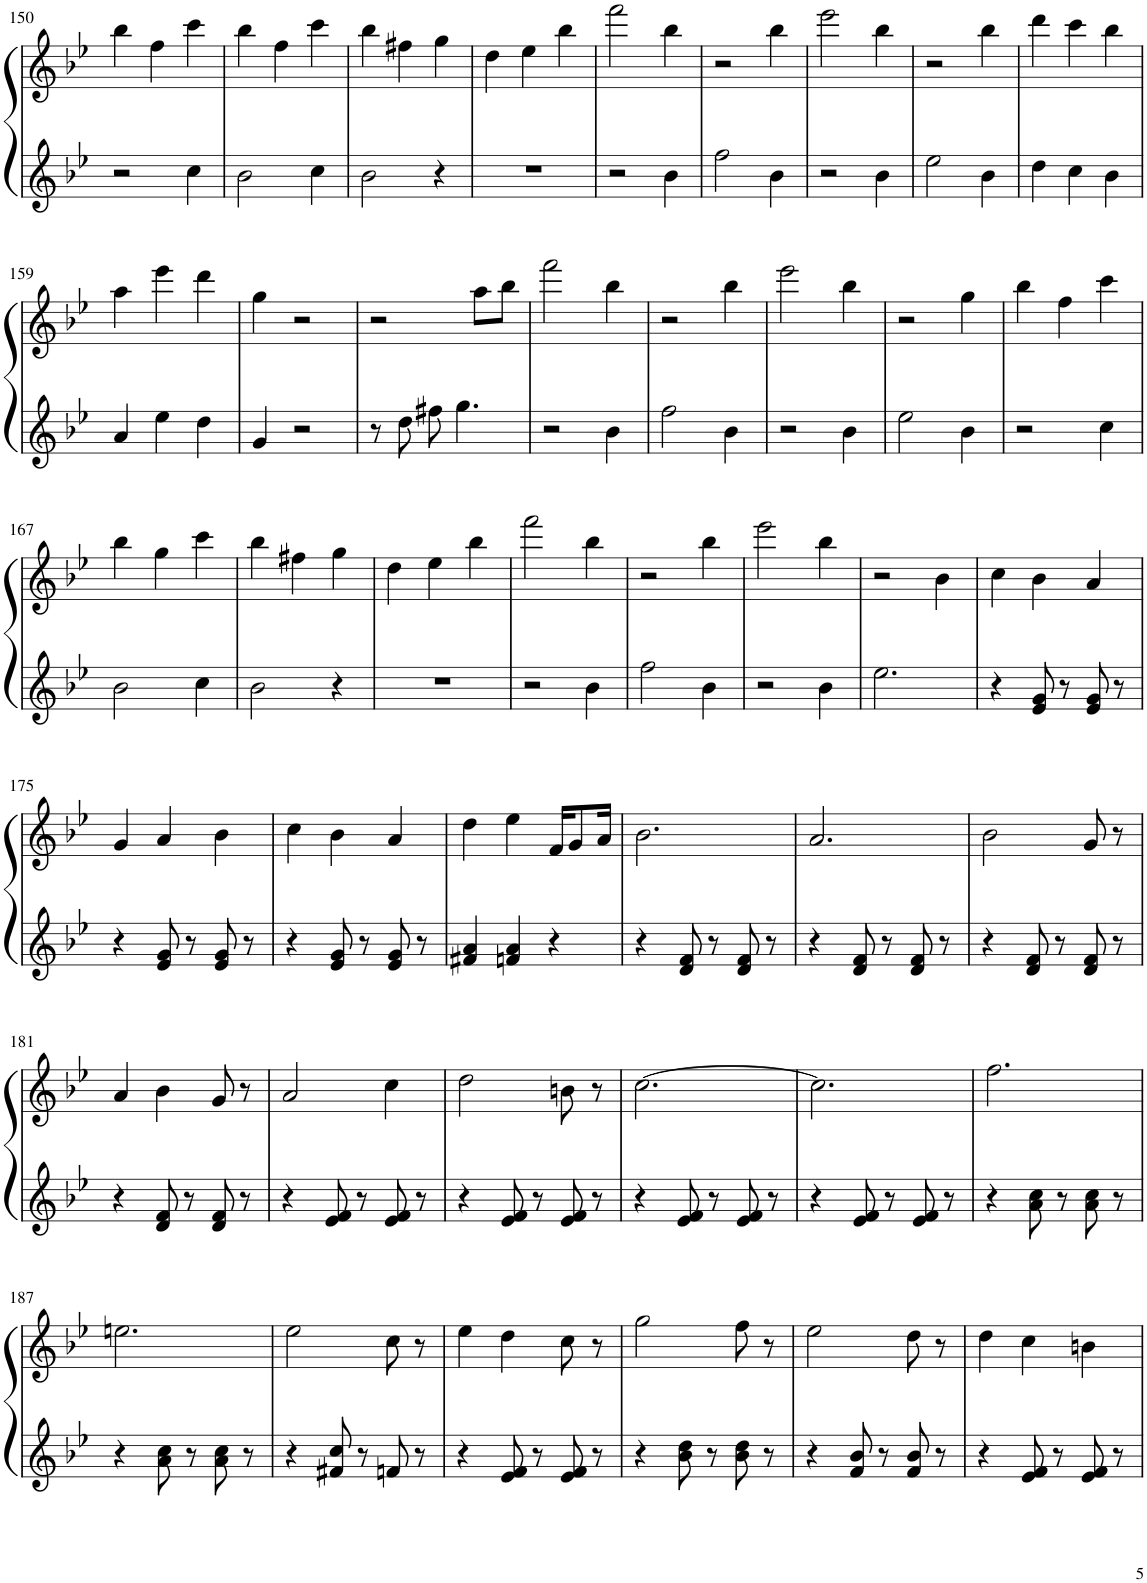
**kern	**kern
*part1	*part1
*staff2	*staff1
*I"Piano	*
*I'Pno.	*
!!LO:PB:g=z
*clefG2	*clefG2
*k[b-e-]	*k[b-e-]
*M3/4	*M3/4
=150	=150
2r	4bb-\
.	4ff\
4cc\	4ccc\
=151	=151
2b-\	4bb-\
.	4ff\
4cc\	4ccc\
=152	=152
2b-\	4bb-\
.	4ff#X\
4r	4gg\
=153	=153
2.r	4dd\
.	4ee-\
.	4bb-\
=154	=154
2r	2fff\
4b-\	4bb-\
=155	=155
2ff\	2r
4b-\	4bb-\
=156	=156
2r	2eee-\
4b-\	4bb-\
=157	=157
2ee-\	2r
4b-\	4bb-\
=158	=158
4dd\	4ddd\
4cc\	4ccc\
4b-\	4bb-\
!!LO:LB:g=z
=159	=159
4a/	4aa\
4ee-\	4eee-\
4dd\	4ddd\
=160	=160
4g/	4gg\
2r	2r
=161	=161
8r	2r
8dd\	.
8ff#X\	.
4.gg\	.
.	8aa\L
.	8bb-\J
=162	=162
2r	2fff\
4b-\	4bb-\
=163	=163
2ff\	2r
4b-\	4bb-\
=164	=164
2r	2eee-\
4b-\	4bb-\
=165	=165
2ee-\	2r
4b-\	4gg\
=166	=166
2r	4bb-\
.	4ff\
4cc\	4ccc\
!!LO:LB:g=z
=167	=167
2b-\	4bb-\
.	4gg\
4cc\	4ccc\
=168	=168
2b-\	4bb-\
.	4ff#X\
4r	4gg\
=169	=169
2.r	4dd\
.	4ee-\
.	4bb-\
=170	=170
2r	2fff\
4b-\	4bb-\
=171	=171
2ff\	2r
4b-\	4bb-\
=172	=172
2r	2eee-\
4b-\	4bb-\
=173	=173
2.ee-\	2r
.	4b-\
=174	=174
4r	4cc\
8e-/ 8g/	4b-\
8r	.
8e-/ 8g/	4a/
8r	.
!!LO:LB:g=z
=175	=175
4r	4g/
8e-/ 8g/	4a/
8r	.
8e-/ 8g/	4b-\
8r	.
=176	=176
4r	4cc\
8e-/ 8g/	4b-\
8r	.
8e-/ 8g/	4a/
8r	.
=177	=177
4f#X/ 4a/	4dd\
4fn/ 4a/	4ee-\
4r	16f/KL
.	8g/
.	16a/Jk
=178	=178
4r	2.b-\
8d/ 8f/	.
8r	.
8d/ 8f/	.
8r	.
=179	=179
4r	2.a/
8d/ 8f/	.
8r	.
8d/ 8f/	.
8r	.
=180	=180
4r	2b-\
8d/ 8f/	.
8r	.
8d/ 8f/	8g/
8r	8r
!!LO:LB:g=z
=181	=181
4r	4a/
8d/ 8f/	4b-\
8r	.
8d/ 8f/	8g/
8r	8r
=182	=182
4r	2a/
8e-/ 8f/	.
8r	.
8e-/ 8f/	4cc\
8r	.
=183	=183
4r	2dd\
8e-/ 8f/	.
8r	.
8e-/ 8f/	8bn\
8r	8r
=184	=184
4r	[2.cc\
8e-/ 8f/	.
8r	.
8e-/ 8f/	.
8r	.
=185	=185
4r	2.cc\]
8e-/ 8f/	.
8r	.
8e-/ 8f/	.
8r	.
=186	=186
4r	2.ff\
8a\ 8cc\	.
8r	.
8a\ 8cc\	.
8r	.
!!LO:LB:g=z
=187	=187
4r	2.een\
8a\ 8cc\	.
8r	.
8a\ 8cc\	.
8r	.
=188	=188
4r	2ee-\
8f#X/ 8cc/	.
8r	.
8fn/	8cc\
8r	8r
=189	=189
4r	4ee-\
8e-/ 8f/	4dd\
8r	.
8e-/ 8f/	8cc\
8r	8r
=190	=190
4r	2gg\
8b-\ 8dd\	.
8r	.
8b-\ 8dd\	8ff\
8r	8r
=191	=191
4r	2ee-\
8f/ 8b-/	.
8r	.
8f/ 8b-/	8dd\
8r	8r
=192	=192
4r	4dd\
8e-/ 8f/	4cc\
8r	.
8e-/ 8f/	4bn\
8r	.
=	=
*-	*-
